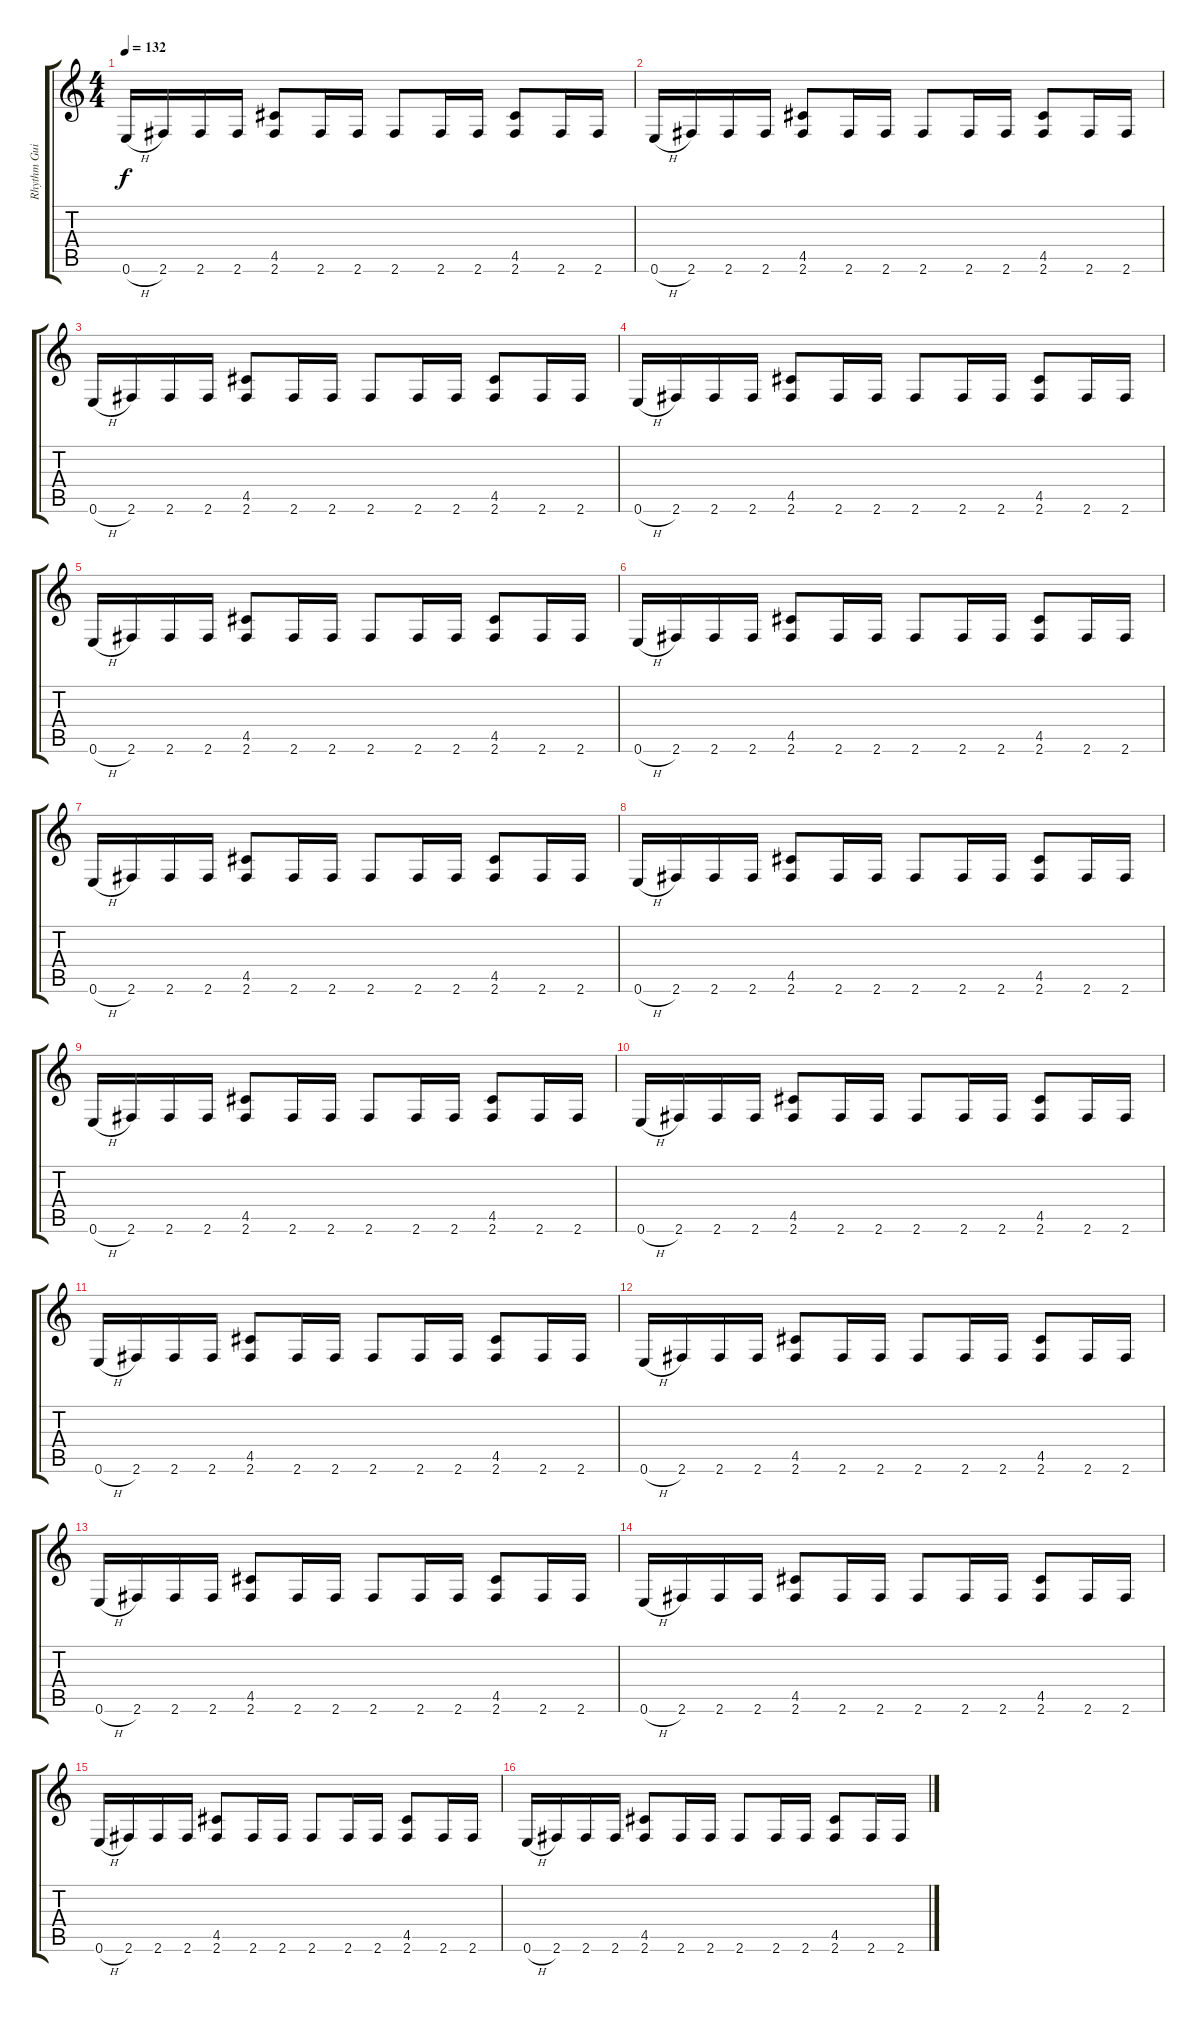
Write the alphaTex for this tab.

\track ("Rhythm Guitar" "Rhythm Gui") {instrument distortionguitar}
\staff {score tabs}
\tuning (E4 B3 G3 D3 A2 E2) {hide}
\ts (4 4)
\tempo 132
\clef g2
\ks c
0.6{h}.16{dy f} 2.6.16 2.6.16 2.6.16 (4.5 2.6).8 2.6.16 2.6.16 2.6.8 2.6.16 2.6.16 (4.5 2.6).8 2.6.16 2.6.16 |
0.6{h}.16 2.6.16 2.6.16 2.6.16 (4.5 2.6).8 2.6.16 2.6.16 2.6.8 2.6.16 2.6.16 (4.5 2.6).8 2.6.16 2.6.16 |
0.6{h}.16 2.6.16 2.6.16 2.6.16 (4.5 2.6).8 2.6.16 2.6.16 2.6.8 2.6.16 2.6.16 (4.5 2.6).8 2.6.16 2.6.16 |
0.6{h}.16 2.6.16 2.6.16 2.6.16 (4.5 2.6).8 2.6.16 2.6.16 2.6.8 2.6.16 2.6.16 (4.5 2.6).8 2.6.16 2.6.16 |
0.6{h}.16 2.6.16 2.6.16 2.6.16 (4.5 2.6).8 2.6.16 2.6.16 2.6.8 2.6.16 2.6.16 (4.5 2.6).8 2.6.16 2.6.16 |
0.6{h}.16 2.6.16 2.6.16 2.6.16 (4.5 2.6).8 2.6.16 2.6.16 2.6.8 2.6.16 2.6.16 (4.5 2.6).8 2.6.16 2.6.16 |
0.6{h}.16 2.6.16 2.6.16 2.6.16 (4.5 2.6).8 2.6.16 2.6.16 2.6.8 2.6.16 2.6.16 (4.5 2.6).8 2.6.16 2.6.16 |
0.6{h}.16 2.6.16 2.6.16 2.6.16 (4.5 2.6).8 2.6.16 2.6.16 2.6.8 2.6.16 2.6.16 (4.5 2.6).8 2.6.16 2.6.16 |
0.6{h}.16 2.6.16 2.6.16 2.6.16 (4.5 2.6).8 2.6.16 2.6.16 2.6.8 2.6.16 2.6.16 (4.5 2.6).8 2.6.16 2.6.16 |
0.6{h}.16 2.6.16 2.6.16 2.6.16 (4.5 2.6).8 2.6.16 2.6.16 2.6.8 2.6.16 2.6.16 (4.5 2.6).8 2.6.16 2.6.16 |
0.6{h}.16 2.6.16 2.6.16 2.6.16 (4.5 2.6).8 2.6.16 2.6.16 2.6.8 2.6.16 2.6.16 (4.5 2.6).8 2.6.16 2.6.16 |
0.6{h}.16 2.6.16 2.6.16 2.6.16 (4.5 2.6).8 2.6.16 2.6.16 2.6.8 2.6.16 2.6.16 (4.5 2.6).8 2.6.16 2.6.16 |
0.6{h}.16 2.6.16 2.6.16 2.6.16 (4.5 2.6).8 2.6.16 2.6.16 2.6.8 2.6.16 2.6.16 (4.5 2.6).8 2.6.16 2.6.16 |
0.6{h}.16 2.6.16 2.6.16 2.6.16 (4.5 2.6).8 2.6.16 2.6.16 2.6.8 2.6.16 2.6.16 (4.5 2.6).8 2.6.16 2.6.16 |
0.6{h}.16 2.6.16 2.6.16 2.6.16 (4.5 2.6).8 2.6.16 2.6.16 2.6.8 2.6.16 2.6.16 (4.5 2.6).8 2.6.16 2.6.16 |
0.6{h}.16 2.6.16 2.6.16 2.6.16 (4.5 2.6).8 2.6.16 2.6.16 2.6.8 2.6.16 2.6.16 (4.5 2.6).8 2.6.16 2.6.16
